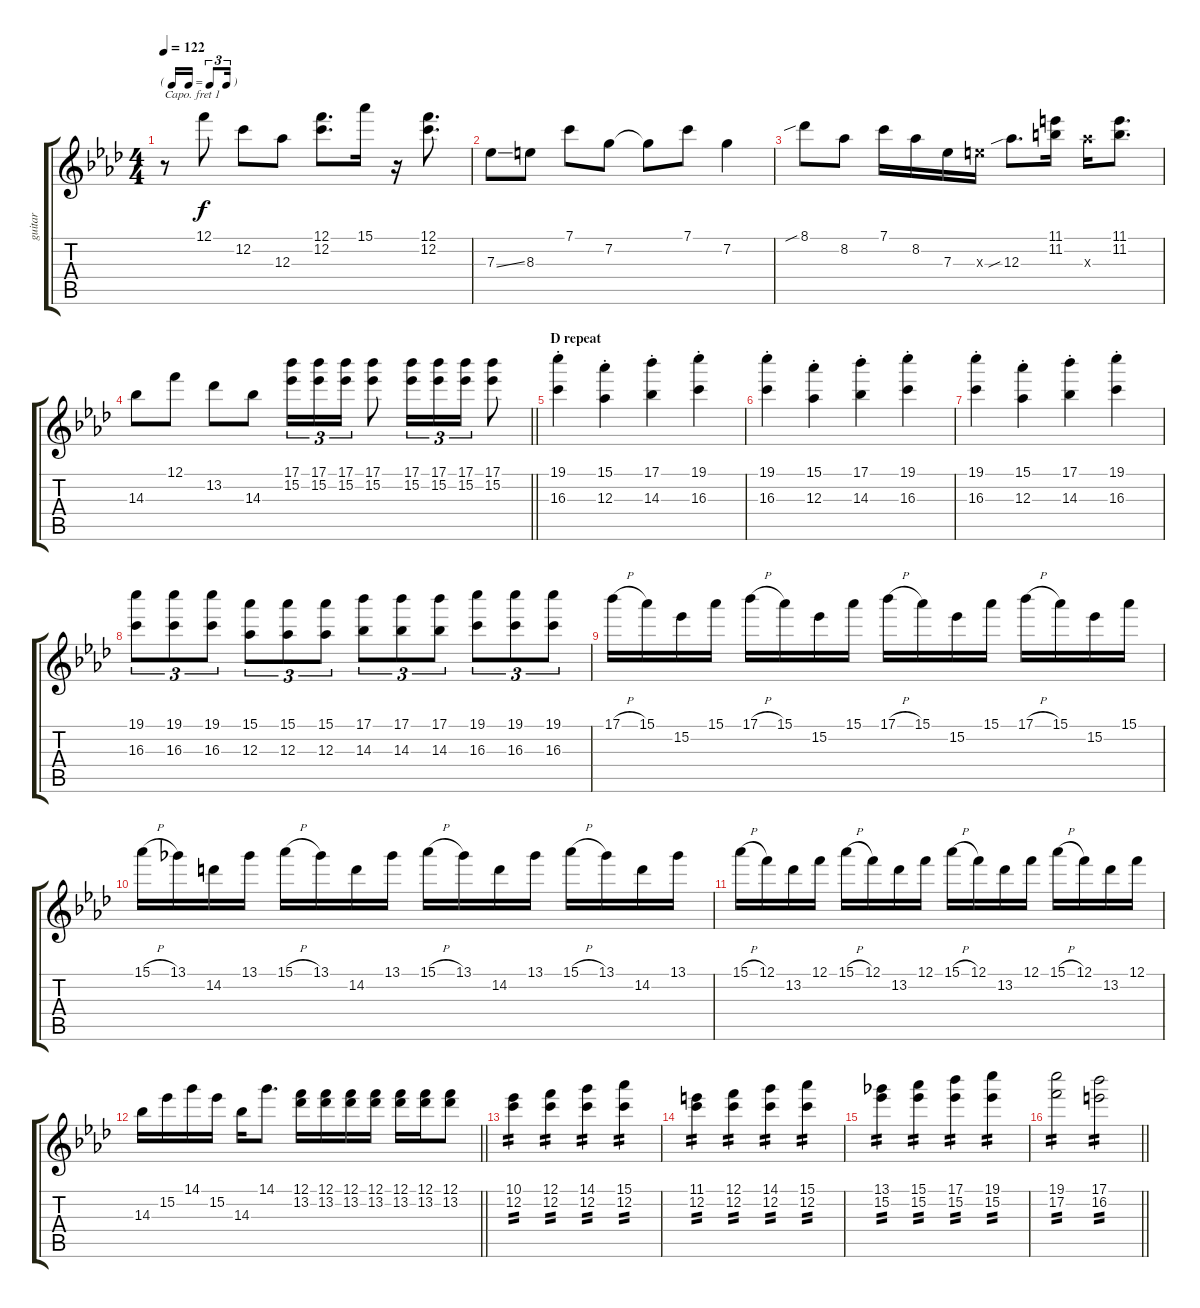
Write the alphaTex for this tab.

\track ("guitar" "guitar") {instrument electricguitarjazz}
\staff {score tabs}
\capo 1
\tuning (E4 B3 G3 D3 A2 E2) {hide}
\ts (4 4)
\tf triplet16th
\tempo 122
\clef g2
\ks ab
r.8{dy f} 12.1.8 12.2.8 12.3.8 (12.1 12.2).8{d} 15.1.16 r.16 (12.1 12.2).8{d} |
7.3{ss}.8 8.3.8 7.1.8 7.2.8 7.2{t}.8 7.1.8 7.2.4 |
8.1{sib}.8 8.2.8 7.1.16 8.2.16 7.3.16 8.3{x}.16 12.3{sib}.8{d} (11.1 11.2).16 12.3{x}.16 (11.1 11.2).8{d} |
\barLineRight lightlight
14.3.8 12.1.8 13.2.8 14.3.8 (17.1 15.2).16{tu (3 2)} (17.1 15.2).16{tu (3 2)} (17.1 15.2).16{tu (3 2)} (17.1 15.2).8 (17.1 15.2).16{tu (3 2)} (17.1 15.2).16{tu (3 2)} (17.1 15.2).16{tu (3 2)} (17.1 15.2).8 |
\section ("" "D repeat")
(19.1{st} 16.3{st}).4 (15.1{st} 12.3{st}).4 (17.1{st} 14.3{st}).4 (19.1{st} 16.3{st}).4 |
(19.1{st} 16.3{st}).4 (15.1{st} 12.3{st}).4 (17.1{st} 14.3{st}).4 (19.1{st} 16.3{st}).4 |
(19.1{st} 16.3{st}).4 (15.1{st} 12.3{st}).4 (17.1{st} 14.3{st}).4 (19.1{st} 16.3{st}).4 |
(19.1 16.3).8{tu (3 2)} (19.1 16.3).8{tu (3 2)} (19.1 16.3).8{tu (3 2)} (15.1 12.3).8{tu (3 2)} (15.1 12.3).8{tu (3 2)} (15.1 12.3).8{tu (3 2)} (17.1 14.3).8{tu (3 2)} (17.1 14.3).8{tu (3 2)} (17.1 14.3).8{tu (3 2)} (19.1 16.3).8{tu (3 2)} (19.1 16.3).8{tu (3 2)} (19.1 16.3).8{tu (3 2)} |
17.1{h}.16 15.1.16 15.2.16 15.1.16 17.1{h}.16 15.1.16 15.2.16 15.1.16 17.1{h}.16 15.1.16 15.2.16 15.1.16 17.1{h}.16 15.1.16 15.2.16 15.1.16 |
15.1{h}.16 13.1.16 14.2.16 13.1.16 15.1{h}.16 13.1.16 14.2.16 13.1.16 15.1{h}.16 13.1.16 14.2.16 13.1.16 15.1{h}.16 13.1.16 14.2.16 13.1.16 |
15.1{h}.16 12.1.16 13.2.16 12.1.16 15.1{h}.16 12.1.16 13.2.16 12.1.16 15.1{h}.16 12.1.16 13.2.16 12.1.16 15.1{h}.16 12.1.16 13.2.16 12.1.16 |
\barLineRight lightlight
14.3.16 15.2.16 14.1.16 15.2.16 14.3.16 14.1.8{d} (12.1 13.2).16 (12.1 13.2).16 (12.1 13.2).16 (12.1 13.2).16 (12.1 13.2).16 (12.1 13.2).16 (12.1 13.2).8 |
(10.1 12.2).4{tp 2} (12.1 12.2).4{tp 2} (14.1 12.2).4{tp 2} (15.1 12.2).4{tp 2} |
(11.1 12.2).4{tp 2} (12.1 12.2).4{tp 2} (14.1 12.2).4{tp 2} (15.1 12.2).4{tp 2} |
(13.1 15.2).4{tp 2} (15.1 15.2).4{tp 2} (17.1 15.2).4{tp 2} (19.1 15.2).4{tp 2} |
\barLineRight lightlight
(19.1 17.2).2{tp 2} (17.1 16.2).2{tp 2}
